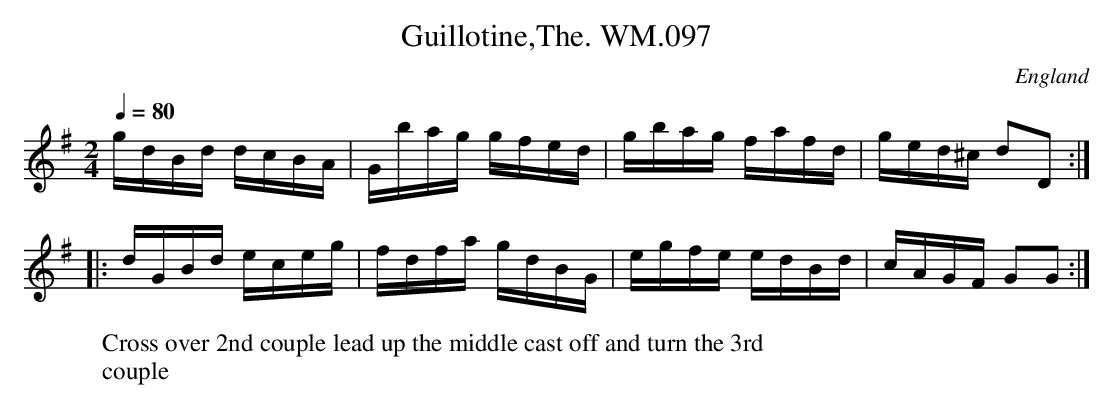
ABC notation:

X:1
T:Guillotine,The. WM.097
L:1/16
M:2/4
O:England
Q:1/4=80
W:Cross over 2nd couple lead up the middle cast off and turn the 3rd
W:couple
K:G
gdBd dcBA|Gbag gfed|gbag fafd|ged^c d2D2:|!
|:dGBd eceg|fdfa gdBG|egfe edBd|cAGF G2G2:|
